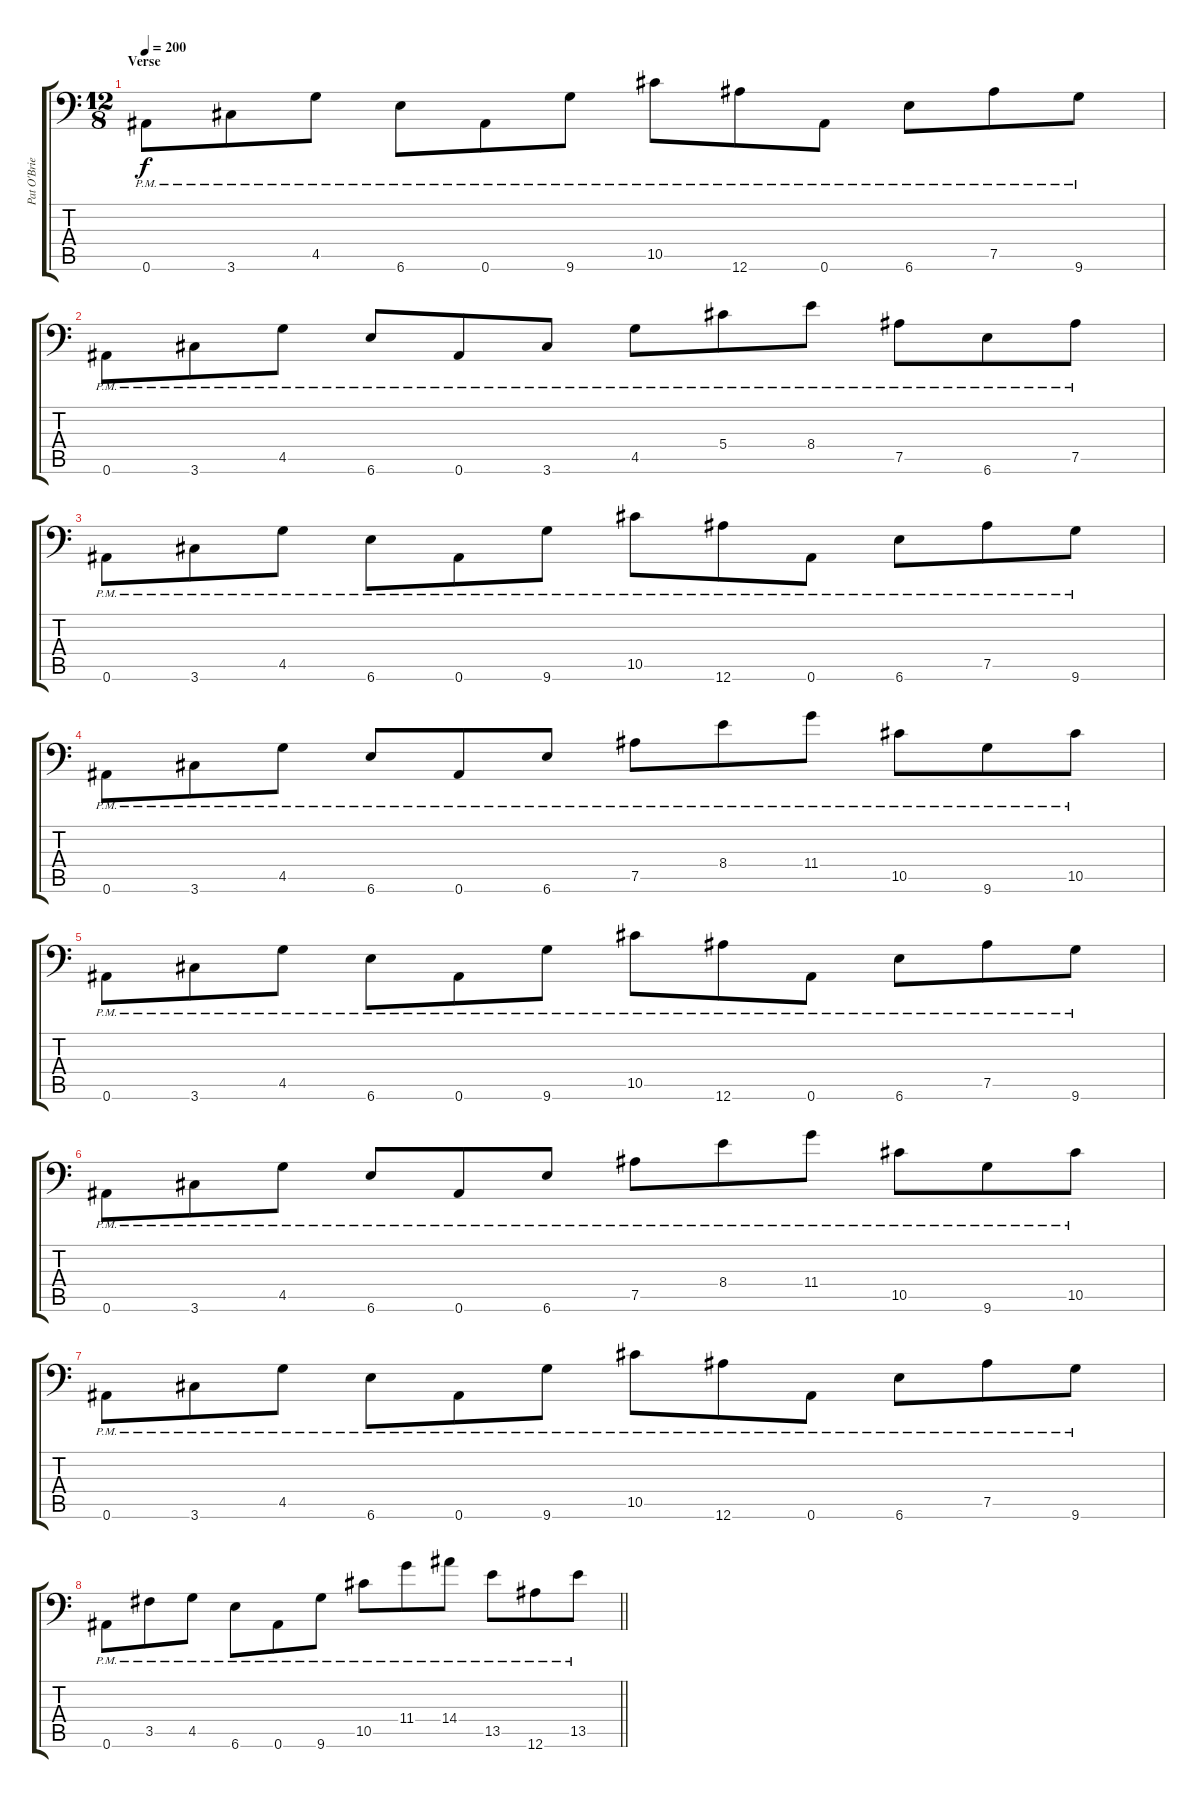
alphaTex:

\track ("Pat O'Brien" "Pat O'Brie") {instrument distortionguitar}
\staff {score tabs}
\tuning (Bb3 F3 Db3 Ab2 Eb2 Bb1) {hide}
\ts (12 8)
\section ("" "Verse")
\tempo 200
\clef f4
\ks c
0.6{pm}.8{dy f} 3.6{pm}.8 4.5{pm}.8 6.6{pm}.8 0.6{pm}.8 9.6{pm}.8 10.5{pm}.8 12.6{pm}.8 0.6{pm}.8 6.6{pm}.8 7.5{pm}.8 9.6{pm}.8 |
0.6{pm}.8 3.6{pm}.8 4.5{pm}.8 6.6{pm}.8 0.6{pm}.8 3.6{pm}.8 4.5{pm}.8 5.4{pm}.8 8.4{pm}.8 7.5{pm}.8 6.6{pm}.8 7.5{pm}.8 |
0.6{pm}.8 3.6{pm}.8 4.5{pm}.8 6.6{pm}.8 0.6{pm}.8 9.6{pm}.8 10.5{pm}.8 12.6{pm}.8 0.6{pm}.8 6.6{pm}.8 7.5{pm}.8 9.6{pm}.8 |
0.6{pm}.8 3.6{pm}.8 4.5{pm}.8 6.6{pm}.8 0.6{pm}.8 6.6{pm}.8 7.5{pm}.8 8.4{pm}.8 11.4{pm}.8 10.5{pm}.8 9.6{pm}.8 10.5{pm}.8 |
0.6{pm}.8 3.6{pm}.8 4.5{pm}.8 6.6{pm}.8 0.6{pm}.8 9.6{pm}.8 10.5{pm}.8 12.6{pm}.8 0.6{pm}.8 6.6{pm}.8 7.5{pm}.8 9.6{pm}.8 |
0.6{pm}.8 3.6{pm}.8 4.5{pm}.8 6.6{pm}.8 0.6{pm}.8 6.6{pm}.8 7.5{pm}.8 8.4{pm}.8 11.4{pm}.8 10.5{pm}.8 9.6{pm}.8 10.5{pm}.8 |
0.6{pm}.8 3.6{pm}.8 4.5{pm}.8 6.6{pm}.8 0.6{pm}.8 9.6{pm}.8 10.5{pm}.8 12.6{pm}.8 0.6{pm}.8 6.6{pm}.8 7.5{pm}.8 9.6{pm}.8 |
\barLineRight lightlight
0.6{pm}.8 3.5{pm}.8 4.5{pm}.8 6.6{pm}.8 0.6{pm}.8 9.6{pm}.8 10.5{pm}.8 11.4{pm}.8 14.4{pm}.8 13.5{pm}.8 12.6{pm}.8 13.5{pm}.8
